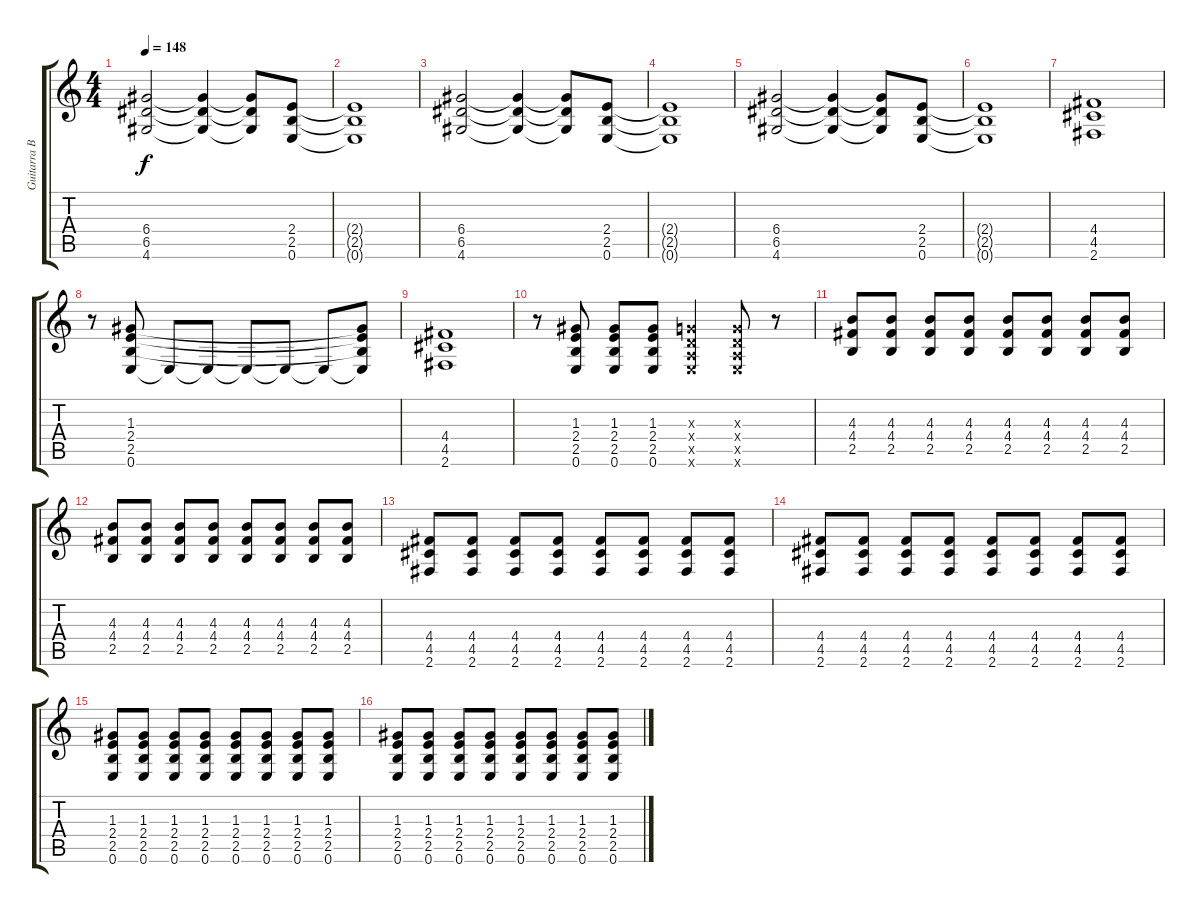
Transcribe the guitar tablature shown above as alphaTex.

\track ("Guitarra Base" "Guitarra B") {instrument distortionguitar}
\staff {score tabs}
\tuning (E4 B3 G3 D3 A2 E2) {hide}
\ts (4 4)
\tempo 148
\clef g2
\ks c
(6.4 6.5 4.6).2{dy f} (6.4{t} 6.5{t} 4.6{t}).4 (6.4{t} 6.5{t} 4.6{t}).8 (2.4 2.5 0.6).8 |
(2.4{t} 2.5{t} 0.6{t}).1 |
(6.4 6.5 4.6).2 (6.4{t} 6.5{t} 4.6{t}).4 (6.4{t} 6.5{t} 4.6{t}).8 (2.4 2.5 0.6).8 |
(2.4{t} 2.5{t} 0.6{t}).1 |
(6.4 6.5 4.6).2 (6.4{t} 6.5{t} 4.6{t}).4 (6.4{t} 6.5{t} 4.6{t}).8 (2.4 2.5 0.6).8 |
(2.4{t} 2.5{t} 0.6{t}).1 |
(4.4 4.5 2.6).1 |
r.8 (1.3 2.4 2.5 0.6).8 0.6{t}.8 0.6{t}.8 0.6{t}.8 0.6{t}.8 0.6{t}.8 (1.3{t} 2.4{t} 2.5{t} 0.6{t}).8 |
(4.4 4.5 2.6).1 |
r.8 (1.3 2.4 2.5 0.6).8 (1.3 2.4 2.5 0.6).8 (1.3 2.4 2.5 0.6).8 (0.3{x} 0.4{x} 0.5{x} 0.6{x}).4 (0.3{x} 0.4{x} 0.5{x} 0.6{x}).8 r.8 |
(4.3 4.4 2.5).8 (4.3 4.4 2.5).8 (4.3 4.4 2.5).8 (4.3 4.4 2.5).8 (4.3 4.4 2.5).8 (4.3 4.4 2.5).8 (4.3 4.4 2.5).8 (4.3 4.4 2.5).8 |
(4.3 4.4 2.5).8 (4.3 4.4 2.5).8 (4.3 4.4 2.5).8 (4.3 4.4 2.5).8 (4.3 4.4 2.5).8 (4.3 4.4 2.5).8 (4.3 4.4 2.5).8 (4.3 4.4 2.5).8 |
(4.4 4.5 2.6).8 (4.4 4.5 2.6).8 (4.4 4.5 2.6).8 (4.4 4.5 2.6).8 (4.4 4.5 2.6).8 (4.4 4.5 2.6).8 (4.4 4.5 2.6).8 (4.4 4.5 2.6).8 |
(4.4 4.5 2.6).8 (4.4 4.5 2.6).8 (4.4 4.5 2.6).8 (4.4 4.5 2.6).8 (4.4 4.5 2.6).8 (4.4 4.5 2.6).8 (4.4 4.5 2.6).8 (4.4 4.5 2.6).8 |
(1.3 2.4 2.5 0.6).8 (1.3 2.4 2.5 0.6).8 (1.3 2.4 2.5 0.6).8 (1.3 2.4 2.5 0.6).8 (1.3 2.4 2.5 0.6).8 (1.3 2.4 2.5 0.6).8 (1.3 2.4 2.5 0.6).8 (1.3 2.4 2.5 0.6).8 |
(1.3 2.4 2.5 0.6).8 (1.3 2.4 2.5 0.6).8 (1.3 2.4 2.5 0.6).8 (1.3 2.4 2.5 0.6).8 (1.3 2.4 2.5 0.6).8 (1.3 2.4 2.5 0.6).8 (1.3 2.4 2.5 0.6).8 (1.3 2.4 2.5 0.6).8
